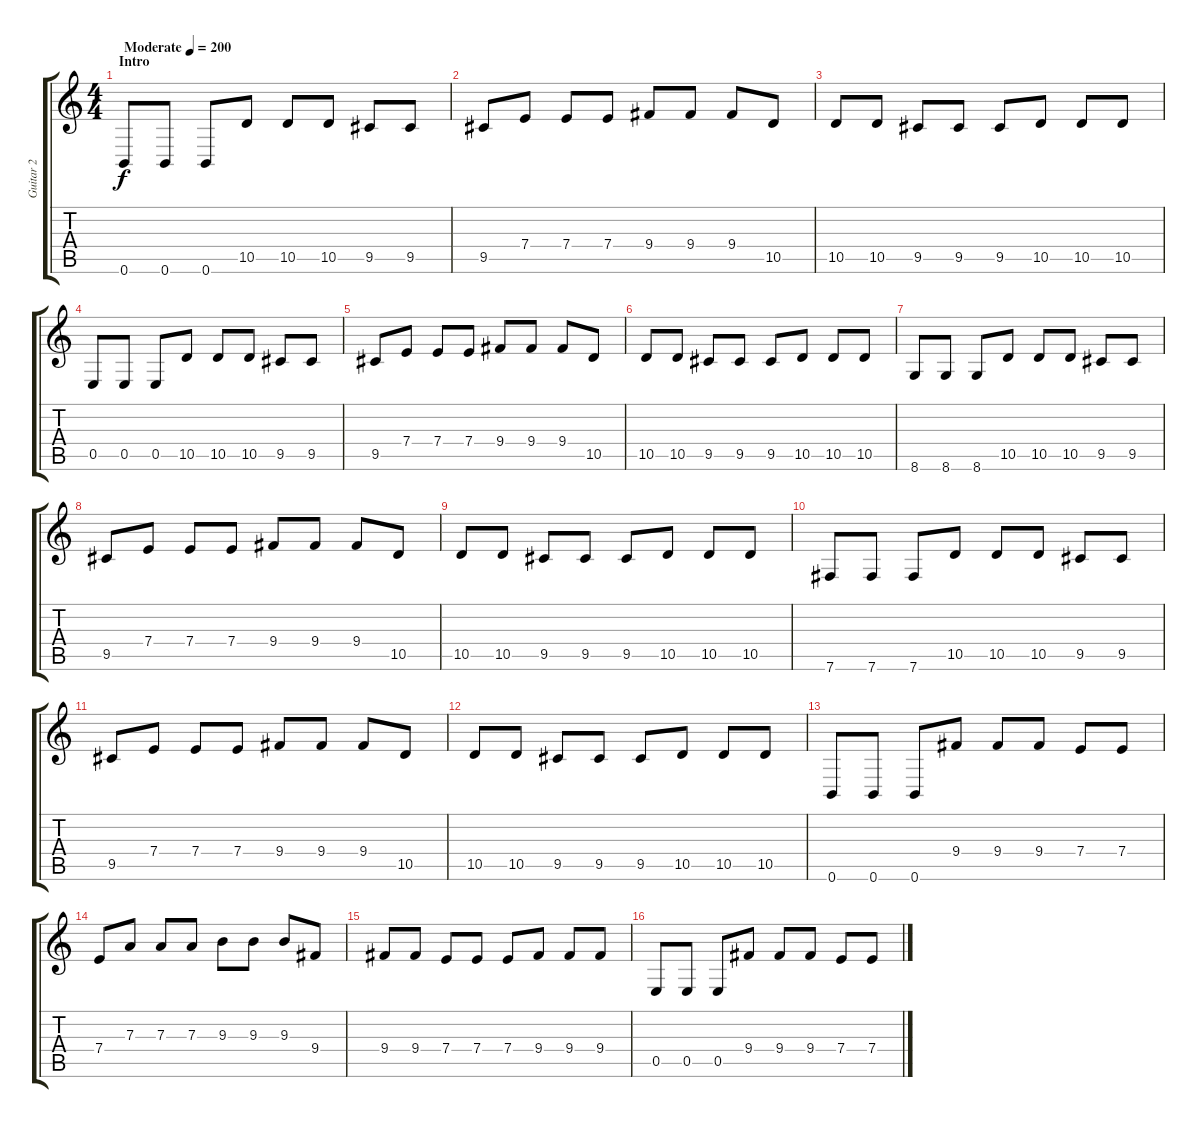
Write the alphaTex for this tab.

\track ("Guitar 2" "Guitar 2") {instrument distortionguitar}
\staff {score tabs}
\tuning (B3 Gb3 D3 A2 E2 B1) {hide}
\ts (4 4)
\section ("" "Intro")
\tempo (200 "Moderate")
\clef g2
\ks c
0.6.8{dy f instrument distortionguitar} 0.6.8 0.6.8 10.5.8 10.5.8 10.5.8 9.5.8 9.5.8 |
9.5.8 7.4.8 7.4.8 7.4.8 9.4.8 9.4.8 9.4.8 10.5.8 |
10.5.8 10.5.8 9.5.8 9.5.8 9.5.8 10.5.8 10.5.8 10.5.8 |
0.5.8 0.5.8 0.5.8 10.5.8 10.5.8 10.5.8 9.5.8 9.5.8 |
9.5.8 7.4.8 7.4.8 7.4.8 9.4.8 9.4.8 9.4.8 10.5.8 |
10.5.8 10.5.8 9.5.8 9.5.8 9.5.8 10.5.8 10.5.8 10.5.8 |
8.6.8 8.6.8 8.6.8 10.5.8 10.5.8 10.5.8 9.5.8 9.5.8 |
9.5.8 7.4.8 7.4.8 7.4.8 9.4.8 9.4.8 9.4.8 10.5.8 |
10.5.8 10.5.8 9.5.8 9.5.8 9.5.8 10.5.8 10.5.8 10.5.8 |
7.6.8 7.6.8 7.6.8 10.5.8 10.5.8 10.5.8 9.5.8 9.5.8 |
9.5.8 7.4.8 7.4.8 7.4.8 9.4.8 9.4.8 9.4.8 10.5.8 |
10.5.8 10.5.8 9.5.8 9.5.8 9.5.8 10.5.8 10.5.8 10.5.8 |
0.6.8 0.6.8 0.6.8 9.4.8 9.4.8 9.4.8 7.4.8 7.4.8 |
7.4.8 7.3.8 7.3.8 7.3.8 9.3.8 9.3.8 9.3.8 9.4.8 |
9.4.8 9.4.8 7.4.8 7.4.8 7.4.8 9.4.8 9.4.8 9.4.8 |
0.5.8 0.5.8 0.5.8 9.4.8 9.4.8 9.4.8 7.4.8 7.4.8
